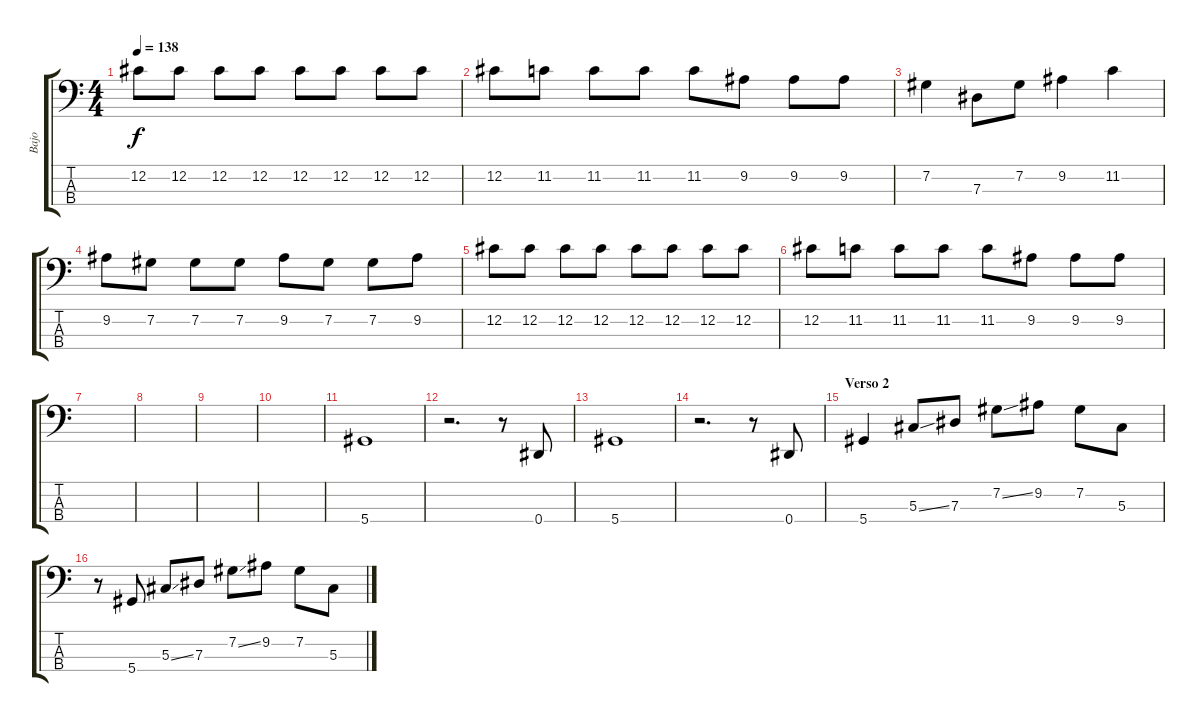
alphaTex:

\track ("Bajo" "Bajo") {instrument slapbass2}
\staff {score tabs}
\tuning (Gb2 Db2 Ab1 Eb1) {hide}
\ts (4 4)
\tempo 138
\clef f4
\ks c
12.2.8{dy f} 12.2.8 12.2.8 12.2.8 12.2.8 12.2.8 12.2.8 12.2.8 |
12.2.8 11.2.8 11.2.8 11.2.8 11.2.8 9.2.8 9.2.8 9.2.8 |
7.2.4 7.3.8 7.2.8 9.2.4 11.2.4 |
9.2.8 7.2.8 7.2.8 7.2.8 9.2.8 7.2.8 7.2.8 9.2.8 |
12.2.8 12.2.8 12.2.8 12.2.8 12.2.8 12.2.8 12.2.8 12.2.8 |
12.2.8 11.2.8 11.2.8 11.2.8 11.2.8 9.2.8 9.2.8 9.2.8 |
|
|
|
|
5.4.1 |
r.2{d} r.8 0.4.8 |
5.4.1 |
r.2{d} r.8 0.4.8 |
\section ("" "Verso 2")
5.4.4 5.3{ss}.8 7.3.8 7.2{ss}.8 9.2.8 7.2.8 5.3.8 |
r.8 5.4.8 5.3{ss}.8 7.3.8 7.2{ss}.8 9.2.8 7.2.8 5.3.8
